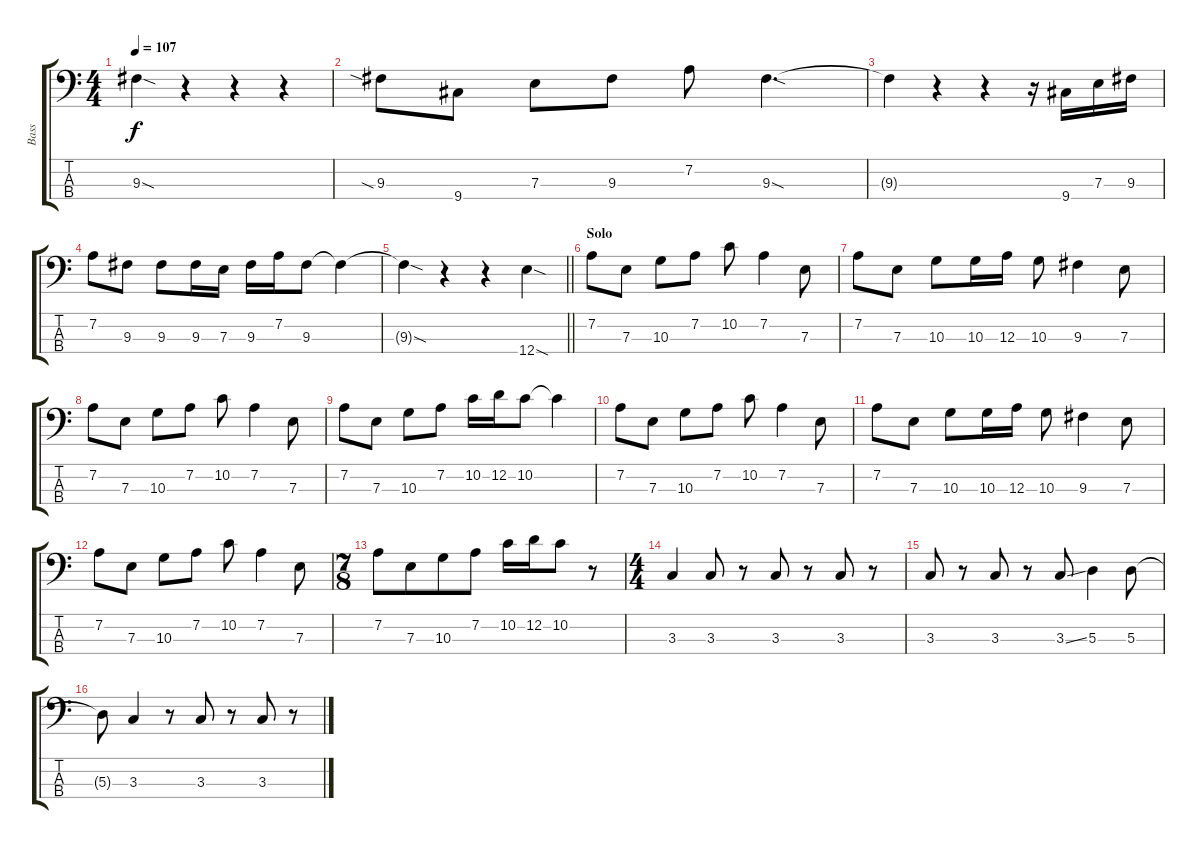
\track ("Bass" "Bass") {instrument electricbassfinger}
\staff {score tabs}
\tuning (G2 D2 A1 E1) {hide}
\ts (4 4)
\tempo 107
\clef f4
\ks c
9.3{sod t}.4{dy f} r.4 r.4 r.4 |
9.3{sia}.8 9.4.8 7.3.8 9.3.8 7.2.8 9.3{sod}.4{d} |
9.3{t}.4 r.4 r.4 r.16 9.4.16 7.3.16 9.3.16 |
7.2.8 9.3.8 9.3.8 9.3.16 7.3.16 9.3.16 7.2.16 9.3.8 9.3{t}.4 |
\barLineRight lightlight
9.3{sod t}.4 r.4 r.4 12.4{sod}.4 |
\section ("" "Solo")
7.2.8 7.3.8 10.3.8 7.2.8 10.2.8 7.2.4 7.3.8 |
7.2.8 7.3.8 10.3.8 10.3.16 12.3.16 10.3.8 9.3.4 7.3.8 |
7.2.8 7.3.8 10.3.8 7.2.8 10.2.8 7.2.4 7.3.8 |
7.2.8 7.3.8 10.3.8 7.2.8 10.2.16 12.2.16 10.2.8 10.2{t}.4 |
7.2.8 7.3.8 10.3.8 7.2.8 10.2.8 7.2.4 7.3.8 |
7.2.8 7.3.8 10.3.8 10.3.16 12.3.16 10.3.8 9.3.4 7.3.8 |
7.2.8 7.3.8 10.3.8 7.2.8 10.2.8 7.2.4 7.3.8 |
\ts (7 8)
7.2.8 7.3.8 10.3.8 7.2.8 10.2.16 12.2.16 10.2.8 r.8 |
\ts (4 4)
3.3.4 3.3.8 r.8 3.3.8 r.8 3.3.8 r.8 |
3.3.8 r.8 3.3.8 r.8 3.3{ss}.8 5.3.4 5.3.8 |
5.3{t}.8 3.3.4 r.8 3.3.8 r.8 3.3.8 r.8
